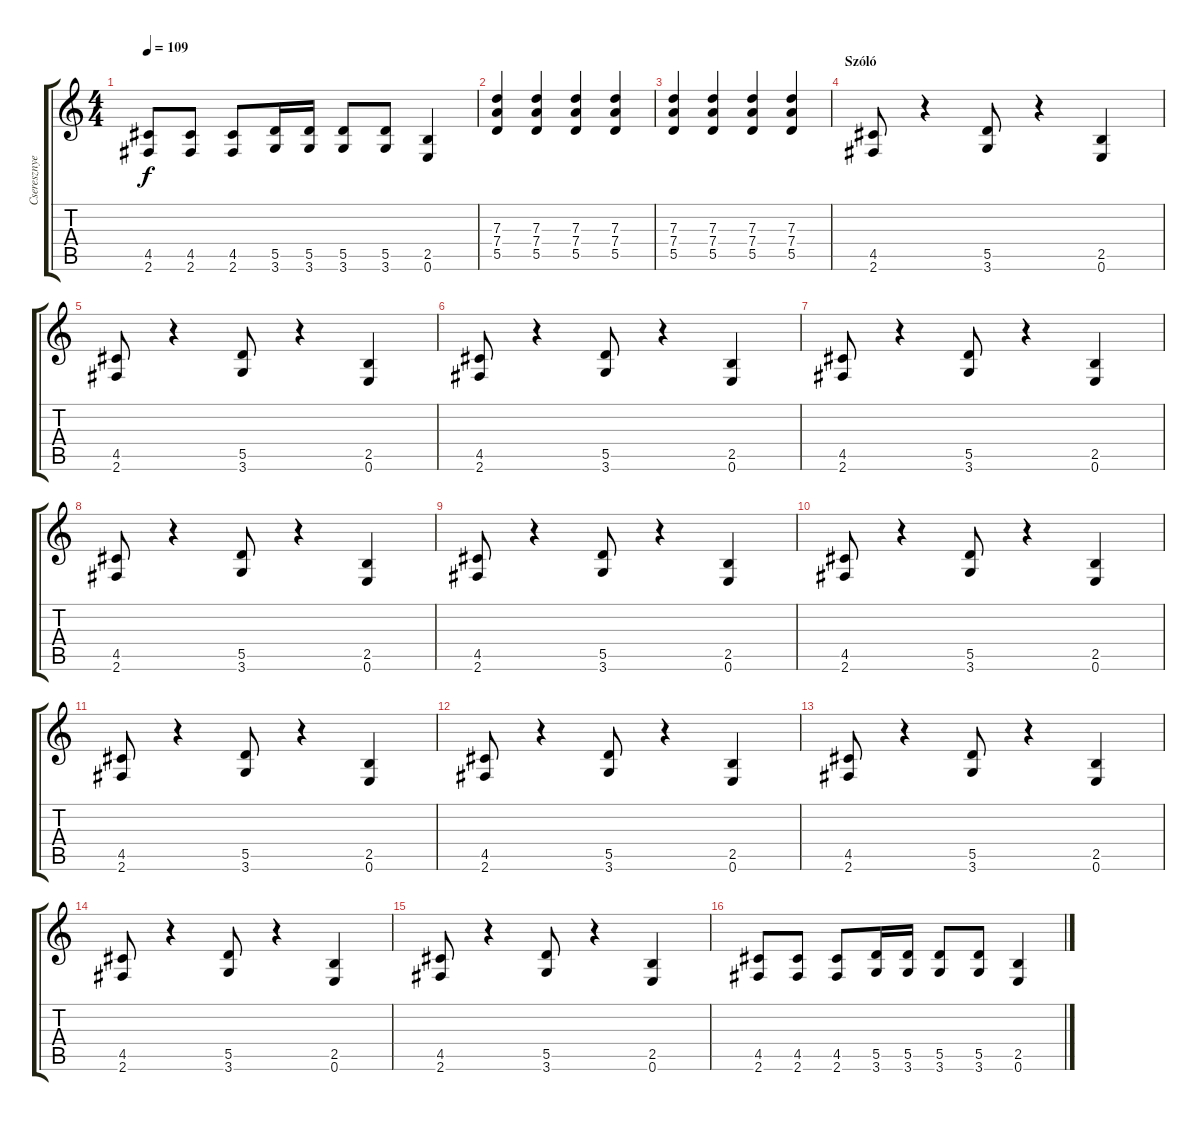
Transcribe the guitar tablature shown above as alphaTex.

\track ("Cseresznye" "Cseresznye") {instrument distortionguitar}
\staff {score tabs}
\tuning (E4 B3 G3 D3 A2 E2) {hide}
\ts (4 4)
\tempo 109
\clef g2
\ks c
(4.5 2.6).8{dy f} (4.5 2.6).8 (4.5 2.6).8 (5.5 3.6).16 (5.5 3.6).16 (5.5 3.6).8 (5.5 3.6).8 (2.5 0.6).4 |
(7.3 7.4 5.5).4 (7.3 7.4 5.5).4 (7.3 7.4 5.5).4 (7.3 7.4 5.5).4 |
(7.3 7.4 5.5).4 (7.3 7.4 5.5).4 (7.3 7.4 5.5).4 (7.3 7.4 5.5).4 |
\section ("" "Szóló")
(4.5 2.6).8 r.4 (5.5 3.6).8 r.4 (2.5 0.6).4 |
(4.5 2.6).8 r.4 (5.5 3.6).8 r.4 (2.5 0.6).4 |
(4.5 2.6).8 r.4 (5.5 3.6).8 r.4 (2.5 0.6).4 |
(4.5 2.6).8 r.4 (5.5 3.6).8 r.4 (2.5 0.6).4 |
(4.5 2.6).8 r.4 (5.5 3.6).8 r.4 (2.5 0.6).4 |
(4.5 2.6).8 r.4 (5.5 3.6).8 r.4 (2.5 0.6).4 |
(4.5 2.6).8 r.4 (5.5 3.6).8 r.4 (2.5 0.6).4 |
(4.5 2.6).8 r.4 (5.5 3.6).8 r.4 (2.5 0.6).4 |
(4.5 2.6).8 r.4 (5.5 3.6).8 r.4 (2.5 0.6).4 |
(4.5 2.6).8 r.4 (5.5 3.6).8 r.4 (2.5 0.6).4 |
(4.5 2.6).8 r.4 (5.5 3.6).8 r.4 (2.5 0.6).4 |
(4.5 2.6).8 r.4 (5.5 3.6).8 r.4 (2.5 0.6).4 |
(4.5 2.6).8 (4.5 2.6).8 (4.5 2.6).8 (5.5 3.6).16 (5.5 3.6).16 (5.5 3.6).8 (5.5 3.6).8 (2.5 0.6).4
